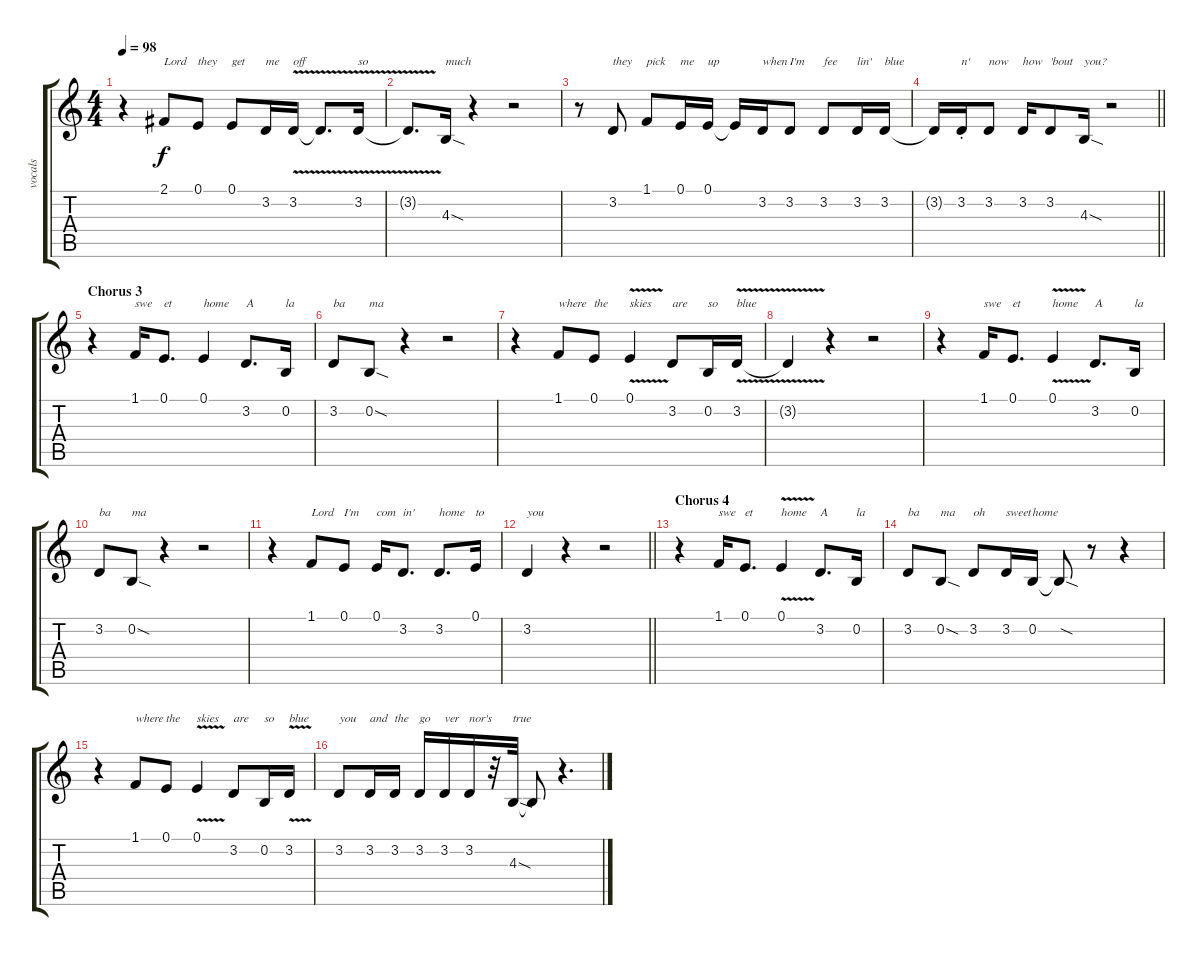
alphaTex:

\track ("vocals" "vocals") {instrument lead1square}
\staff {score tabs}
\tuning (E4 B3 G3 D3 A2 E2) {hide}
\ts (4 4)
\tempo 98
\clef g2
\ks c
r.4{dy f} 2.1.8{txt "Lord"} 0.1.8{txt "they"} 0.1.8{txt "get"} 3.2.16{txt "me"} 3.2{v}.16{txt "off"} 3.2{t}.8{d} 3.2{v}.16{txt "so"} |
3.2{t}.8{d} 4.3{sod}.16{txt "much"} r.4 r.2 |
r.8 3.2.8{txt "they"} 1.1.8{txt "pick"} 0.1.16{txt "me"} 0.1.16{txt "up"} 0.1{t}.16 3.2.16{txt "when"} 3.2.8{txt "I'm"} 3.2.8{txt "fee"} 3.2.16{txt "lin'"} 3.2.16{txt "blue"} |
\barLineRight lightlight
3.2{t}.16 3.2{st}.16{txt "n'"} 3.2.8{txt "now"} 3.2.16{txt "how"} 3.2.8{txt "'bout"} 4.3{sod}.16{txt "you?"} r.2 |
\section ("" "Chorus 3")
r.4 1.1.16{txt "swe"} 0.1.8{d txt "et"} 0.1.4{txt "home"} 3.2.8{d txt "A"} 0.2.16{txt "la"} |
3.2.8{txt "ba"} 0.2{sod}.8{txt "ma"} r.4 r.2 |
r.4 1.1.8{txt "where"} 0.1.8{txt "the"} 0.1{v}.4{txt "skies"} 3.2.8{txt "are"} 0.2.16{txt "so"} 3.2{v}.16{txt "blue"} |
3.2{t}.4 r.4 r.2 |
r.4 1.1.16{txt "swe"} 0.1.8{d txt "et"} 0.1{v}.4{txt "home"} 3.2.8{d txt "A"} 0.2.16{txt "la"} |
3.2.8{txt "ba"} 0.2{sod}.8{txt "ma"} r.4 r.2 |
r.4 1.1.8{txt "Lord"} 0.1.8{txt "I'm"} 0.1.16{txt "com"} 3.2.8{d txt "in'"} 3.2.8{d txt "home"} 0.1.16{txt "to"} |
\barLineRight lightlight
3.2.4{txt "you"} r.4 r.2 |
\section ("" "Chorus 4")
r.4 1.1.16{txt "swe"} 0.1.8{d txt "et"} 0.1{v}.4{txt "home"} 3.2.8{d txt "A"} 0.2.16{txt "la"} |
3.2.8{txt "ba"} 0.2{sod}.8{txt "ma"} 3.2.8{txt "oh"} 3.2.16{txt "sweet"} 0.2.16{txt "home"} 0.2{sod t}.8 r.8 r.4 |
r.4 1.1.8{txt "where"} 0.1.8{txt "the"} 0.1{v}.4{txt "skies"} 3.2.8{txt "are"} 0.2.16{txt "so"} 3.2{v}.16{txt "blue"} |
3.2.8{txt "you"} 3.2.16{txt "and"} 3.2.16{txt "the"} 3.2.16{txt "go"} 3.2.16{txt "ver"} 3.2.16{txt "nor's"} r.32 4.3{sod}.32{txt "true"} 4.3{t}.8 r.4{d}
